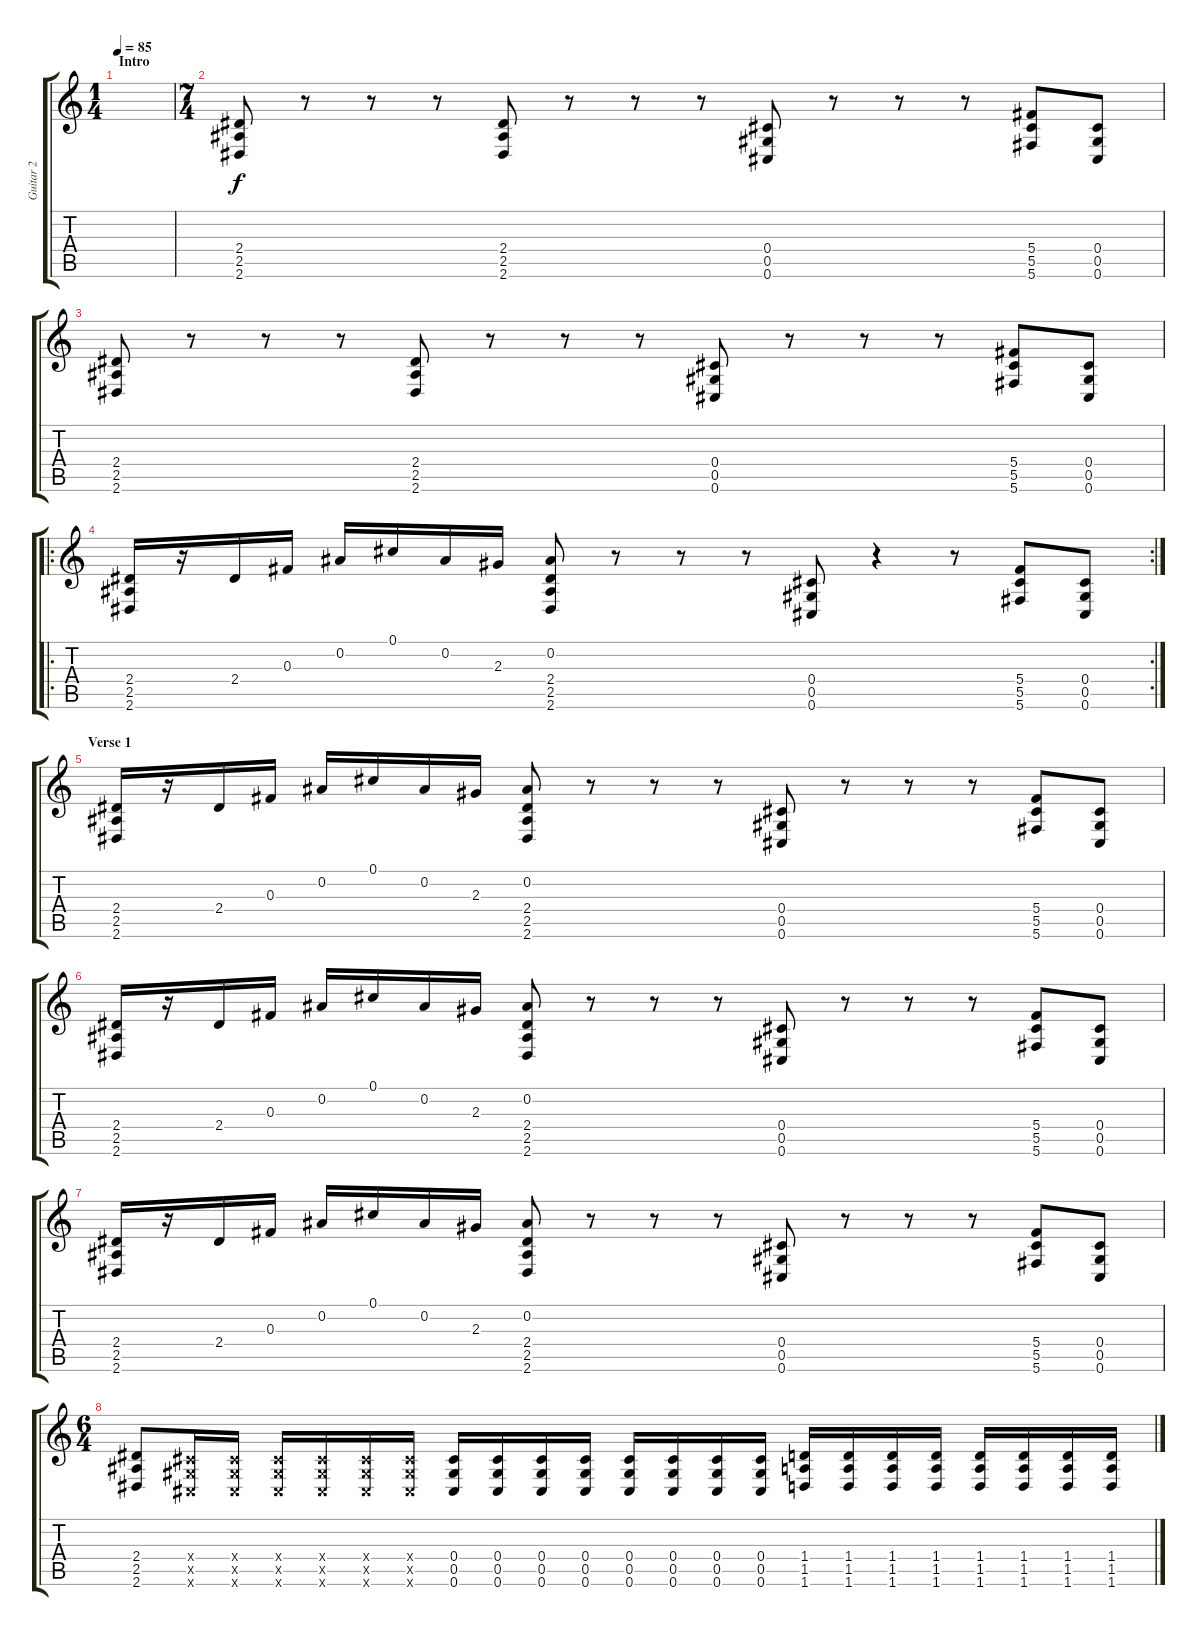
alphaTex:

\track ("Guitar 2" "Guitar 2") {instrument overdrivenguitar}
\staff {score tabs}
\tuning (Db4 Bb3 Gb3 Db3 Ab2 Db2) {hide}
\ts (1 4)
\section ("" "Intro")
\tempo 85
\clef g2
\ks c
|
\ts (7 4)
(2.4 2.5 2.6).8 r.8 r.8 r.8 (2.4 2.5 2.6).8 r.8 r.8 r.8 (0.4 0.5 0.6).8 r.8 r.8 r.8 (5.4 5.5 5.6).8 (0.4 0.5 0.6).8 |
(2.4 2.5 2.6).8 r.8 r.8 r.8 (2.4 2.5 2.6).8 r.8 r.8 r.8 (0.4 0.5 0.6).8 r.8 r.8 r.8 (5.4 5.5 5.6).8 (0.4 0.5 0.6).8 |
\ro
\rc 2
(2.4 2.5 2.6).16 r.16 2.4.16 0.3.16 0.2.16 0.1.16 0.2.16 2.3.16 (0.2 2.4 2.5 2.6).8 r.8 r.8 r.8 (0.4 0.5 0.6).8 r.4 r.8 (5.4 5.5 5.6).8 (0.4 0.5 0.6).8 |
\section ("" "Verse 1")
(2.4 2.5 2.6).16 r.16 2.4.16 0.3.16 0.2.16 0.1.16 0.2.16 2.3.16 (0.2 2.4 2.5 2.6).8 r.8 r.8 r.8 (0.4 0.5 0.6).8 r.8 r.8 r.8 (5.4 5.5 5.6).8 (0.4 0.5 0.6).8 |
(2.4 2.5 2.6).16 r.16 2.4.16 0.3.16 0.2.16 0.1.16 0.2.16 2.3.16 (0.2 2.4 2.5 2.6).8 r.8 r.8 r.8 (0.4 0.5 0.6).8 r.8 r.8 r.8 (5.4 5.5 5.6).8 (0.4 0.5 0.6).8 |
(2.4 2.5 2.6).16 r.16 2.4.16 0.3.16 0.2.16 0.1.16 0.2.16 2.3.16 (0.2 2.4 2.5 2.6).8 r.8 r.8 r.8 (0.4 0.5 0.6).8 r.8 r.8 r.8 (5.4 5.5 5.6).8 (0.4 0.5 0.6).8 |
\ts (6 4)
(2.4 2.5 2.6).8 (0.4{x} 0.5{x} 0.6{x}).16 (0.4{x} 0.5{x} 0.6{x}).16 (0.4{x} 0.5{x} 0.6{x}).16 (0.4{x} 0.5{x} 0.6{x}).16 (0.4{x} 0.5{x} 0.6{x}).16 (0.4{x} 0.5{x} 0.6{x}).16 (0.4 0.5 0.6).16 (0.4 0.5 0.6).16 (0.4 0.5 0.6).16 (0.4 0.5 0.6).16 (0.4 0.5 0.6).16 (0.4 0.5 0.6).16 (0.4 0.5 0.6).16 (0.4 0.5 0.6).16 (1.4 1.5 1.6).16 (1.4 1.5 1.6).16 (1.4 1.5 1.6).16 (1.4 1.5 1.6).16 (1.4 1.5 1.6).16 (1.4 1.5 1.6).16 (1.4 1.5 1.6).16 (1.4 1.5 1.6).16
